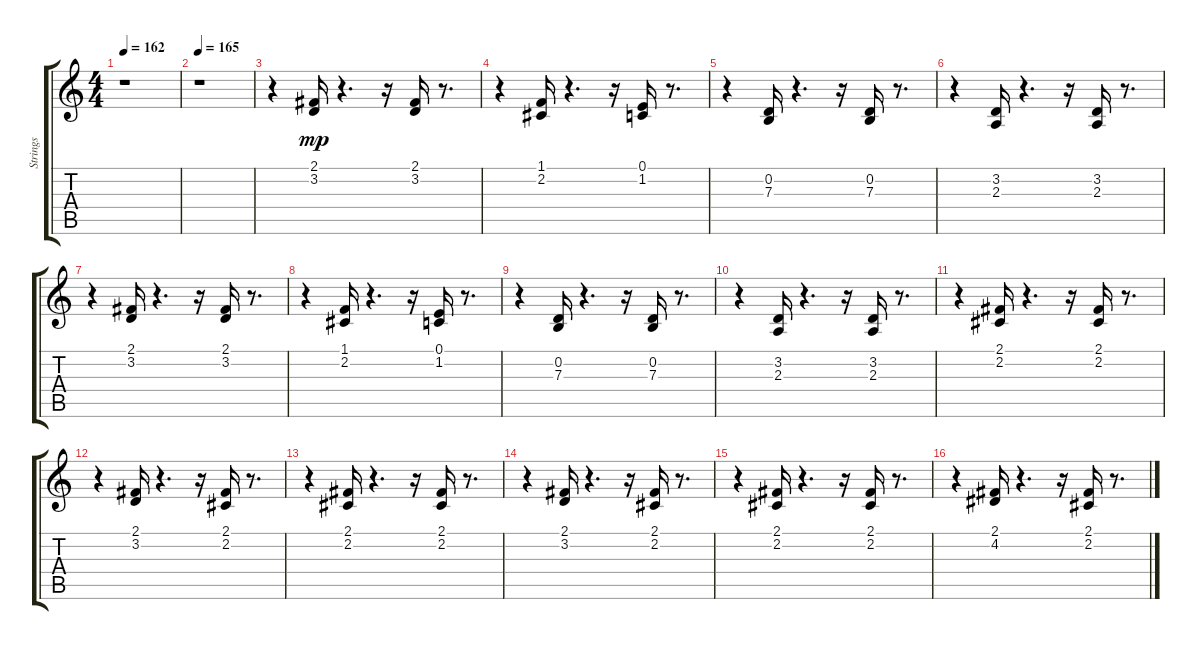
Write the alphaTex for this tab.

\track ("Strings" "Strings") {instrument stringensemble1}
\staff {score tabs}
\tuning (E4 B3 G3 D3 A2 E2) {hide}
\ts (4 4)
\tempo 162
\clef g2
\ks c
r.1{dy mp} |
\tempo 165
r.1 |
r.4 (2.1 3.2).16 r.4{d} r.16 (2.1 3.2).16 r.8{d} |
r.4 (1.1 2.2).16 r.4{d} r.16 (0.1 1.2).16 r.8{d} |
r.4 (0.2 7.3).16 r.4{d} r.16 (0.2 7.3).16 r.8{d} |
r.4 (3.2 2.3).16 r.4{d} r.16 (3.2 2.3).16 r.8{d} |
r.4 (2.1 3.2).16 r.4{d} r.16 (2.1 3.2).16 r.8{d} |
r.4 (1.1 2.2).16 r.4{d} r.16 (0.1 1.2).16 r.8{d} |
r.4 (0.2 7.3).16 r.4{d} r.16 (0.2 7.3).16 r.8{d} |
r.4 (3.2 2.3).16 r.4{d} r.16 (3.2 2.3).16 r.8{d} |
r.4 (2.1 2.2).16 r.4{d} r.16 (2.1 2.2).16 r.8{d} |
r.4 (2.1 3.2).16 r.4{d} r.16 (2.1 2.2).16 r.8{d} |
r.4 (2.1 2.2).16 r.4{d} r.16 (2.1 2.2).16 r.8{d} |
r.4 (2.1 3.2).16 r.4{d} r.16 (2.1 2.2).16 r.8{d} |
r.4 (2.1 2.2).16 r.4{d} r.16 (2.1 2.2).16 r.8{d} |
r.4 (2.1 4.2).16 r.4{d} r.16 (2.1 2.2).16 r.8{d}
